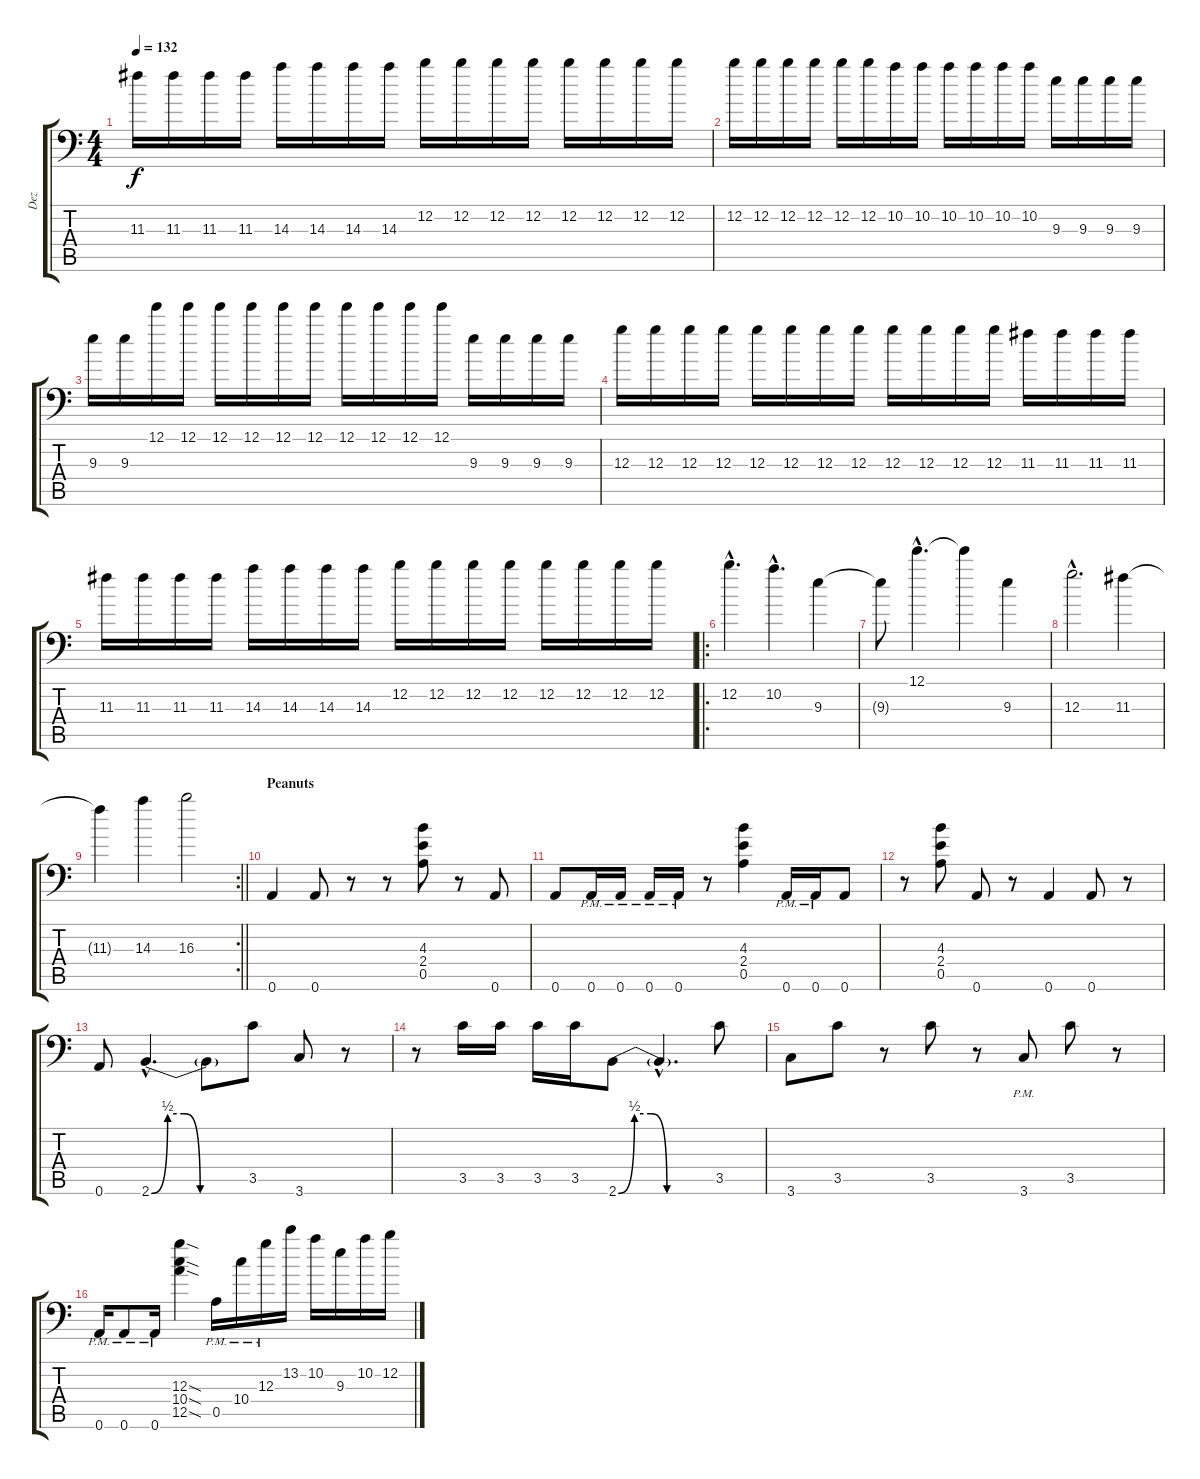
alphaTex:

\track ("Dez" "Dez") {instrument distortionguitar}
\staff {score tabs}
\tuning (E4 B3 G3 D3 A2 A1) {hide}
\ts (4 4)
\tempo 132
\clef f4
\ks c
11.3.16{dy f} 11.3.16 11.3.16 11.3.16 14.3.16 14.3.16 14.3.16 14.3.16 12.2.16 12.2.16 12.2.16 12.2.16 12.2.16 12.2.16 12.2.16 12.2.16 |
12.2.16 12.2.16 12.2.16 12.2.16 12.2.16 12.2.16 10.2.16 10.2.16 10.2.16 10.2.16 10.2.16 10.2.16 9.3.16 9.3.16 9.3.16 9.3.16 |
9.3.16 9.3.16 12.1.16 12.1.16 12.1.16 12.1.16 12.1.16 12.1.16 12.1.16 12.1.16 12.1.16 12.1.16 9.3.16 9.3.16 9.3.16 9.3.16 |
12.3.16 12.3.16 12.3.16 12.3.16 12.3.16 12.3.16 12.3.16 12.3.16 12.3.16 12.3.16 12.3.16 12.3.16 11.3.16 11.3.16 11.3.16 11.3.16 |
11.3.16 11.3.16 11.3.16 11.3.16 14.3.16 14.3.16 14.3.16 14.3.16 12.2.16 12.2.16 12.2.16 12.2.16 12.2.16 12.2.16 12.2.16 12.2.16 |
\ro
12.2{hac}.4{d} 10.2{hac}.4{d} 9.3.4 |
9.3{t}.8 12.1{hac}.4{d} 12.1{t}.4 9.3.4 |
12.3{hac}.2{d} 11.3.4 |
\rc 2
\barLineRight lightlight
11.3{t}.4 14.3.4 16.3.2 |
\section ("" "Peanuts")
0.6.4{instrument distortionguitar} 0.6.8 r.8 r.8 (4.3 2.4 0.5).8 r.8 0.6.8 |
0.6.8 0.6{pm}.16 0.6{pm}.16 0.6{pm}.16 0.6{pm}.16 r.8 (4.3 2.4 0.5).4 0.6{pm}.16 0.6{pm}.16 0.6.8 |
r.8 (4.3 2.4 0.5).8 0.6.8 r.8 0.6.4 0.6.8 r.8 |
0.6.8 2.6{be (custom 0 0 10 2 20 2 30 0 60 0) hac}.4{d} 2.6{t}.8 3.5.8 3.6.8 r.8 |
r.8 3.5.16 3.5.16 3.5.16 3.5.16 2.6{be (custom 0 0 10 2 20 2 30 0 60 0)}.8 2.6{hac t}.4{d} 3.5.8 |
3.6.8 3.5.8 r.8 3.5.8 r.8 3.6{pm}.8 3.5.8 r.8 |
0.6{pm}.16 0.6{pm}.8 0.6{pm}.16 (12.3{sod} 10.4{sod} 12.5{sod}).4 0.5{pm}.16 10.4{pm}.16 12.3{pm}.16 13.2.16 10.2.16 9.3.16 10.2.16 12.2.16
